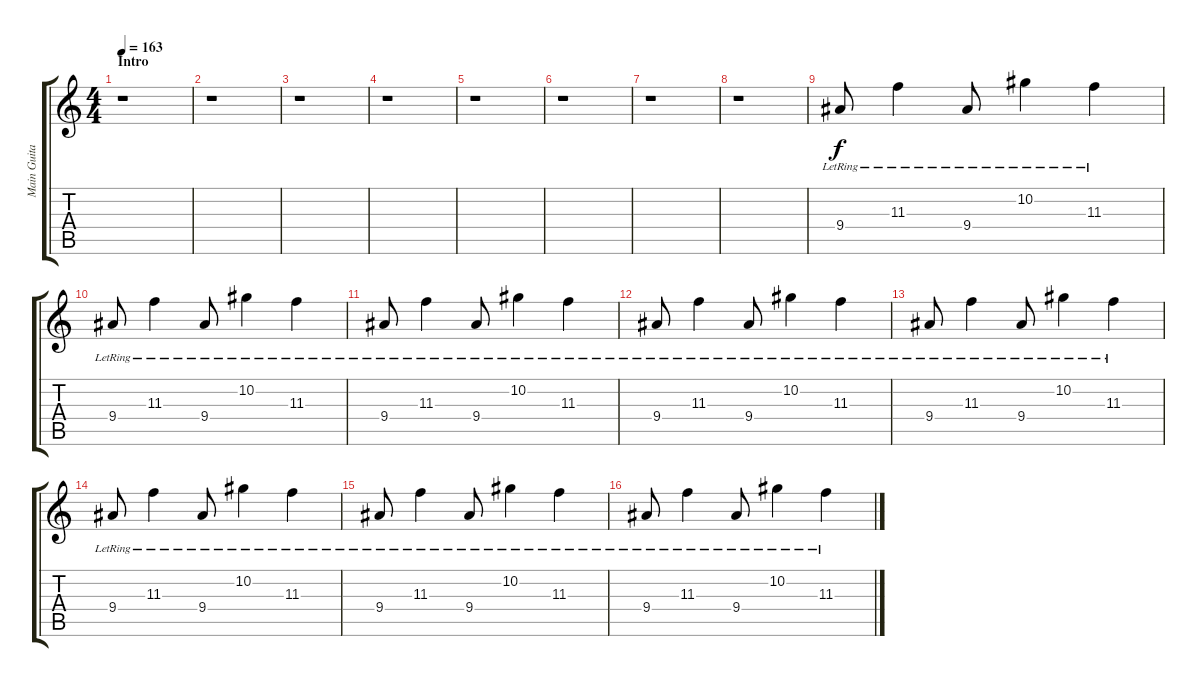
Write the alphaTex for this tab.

\track ("Main Guitar" "Main Guita") {instrument overdrivenguitar}
\staff {score tabs}
\tuning (Eb4 Bb3 Gb3 Db3 Ab2 Eb2) {hide}
\ts (4 4)
\section ("" "Intro")
\tempo 163
\clef g2
\ks c
r.1{dy f instrument overdrivenguitar} |
r.1 |
r.1 |
r.1 |
r.1 |
r.1 |
r.1 |
r.1 |
9.4{lr}.8{instrument electricguitarjazz} 11.3{lr}.4 9.4{lr}.8 10.2{lr}.4 11.3{lr}.4 |
9.4{lr}.8 11.3{lr}.4 9.4{lr}.8 10.2{lr}.4 11.3{lr}.4 |
9.4{lr}.8 11.3{lr}.4 9.4{lr}.8 10.2{lr}.4 11.3{lr}.4 |
9.4{lr}.8 11.3{lr}.4 9.4{lr}.8 10.2{lr}.4 11.3{lr}.4 |
9.4{lr}.8 11.3{lr}.4 9.4{lr}.8 10.2{lr}.4 11.3{lr}.4 |
9.4{lr}.8 11.3{lr}.4 9.4{lr}.8 10.2{lr}.4 11.3{lr}.4 |
9.4{lr}.8 11.3{lr}.4 9.4{lr}.8 10.2{lr}.4 11.3{lr}.4 |
9.4{lr}.8 11.3{lr}.4 9.4{lr}.8 10.2{lr}.4 11.3{lr}.4
